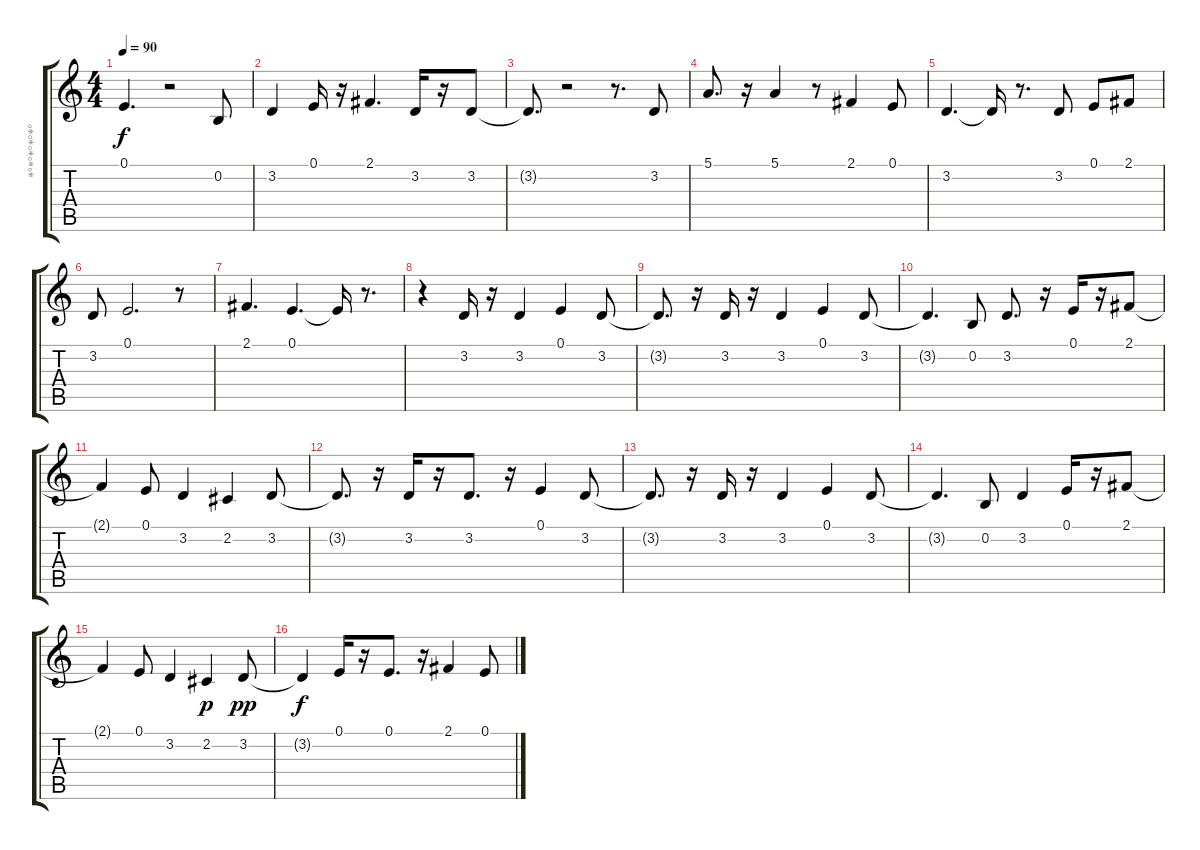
\track ("*°*°*°*°*°*°*°*°*°*°" "*°*°*°*°*°") {instrument panflute}
\staff {score tabs}
\tuning (E4 B3 G3 D3 A2 E2) {hide}
\ts (4 4)
\tempo 90
\clef g2
\ks c
0.1{t}.4{d dy f} r.2 0.2.8 |
3.2.4 0.1.16 r.16 2.1.4{d} 3.2.16 r.16 3.2.8 |
3.2{t}.8{d} r.2 r.8{d} 3.2.8 |
5.1.8{d} r.16 5.1.4 r.8 2.1.4 0.1.8 |
3.2.4{d} 3.2{t}.16 r.8{d} 3.2.8 0.1.8 2.1.8 |
3.2.8 0.1.2{d} r.8 |
2.1.4{d} 0.1.4{d} 0.1{t}.16 r.8{d} |
r.4 3.2.16 r.16 3.2.4 0.1.4 3.2.8 |
3.2{t}.8{d} r.16 3.2.16 r.16 3.2.4 0.1.4 3.2.8 |
3.2{t}.4{d} 0.2.8 3.2.8{d} r.16 0.1.16 r.16 2.1.8 |
2.1{t}.4 0.1.8 3.2.4 2.2.4 3.2.8 |
3.2{t}.8{d} r.16 3.2.16 r.16 3.2.8{d} r.16 0.1.4 3.2.8 |
3.2{t}.8{d} r.16 3.2.16 r.16 3.2.4 0.1.4 3.2.8 |
3.2{t}.4{d} 0.2.8 3.2.4 0.1.16 r.16 2.1.8 |
2.1{t}.4 0.1.8 3.2.4 2.2.4{dy p} 3.2.8{dy pp} |
3.2{t}.4{dy f} 0.1.16 r.16 0.1.8{d} r.16 2.1.4 0.1.8
